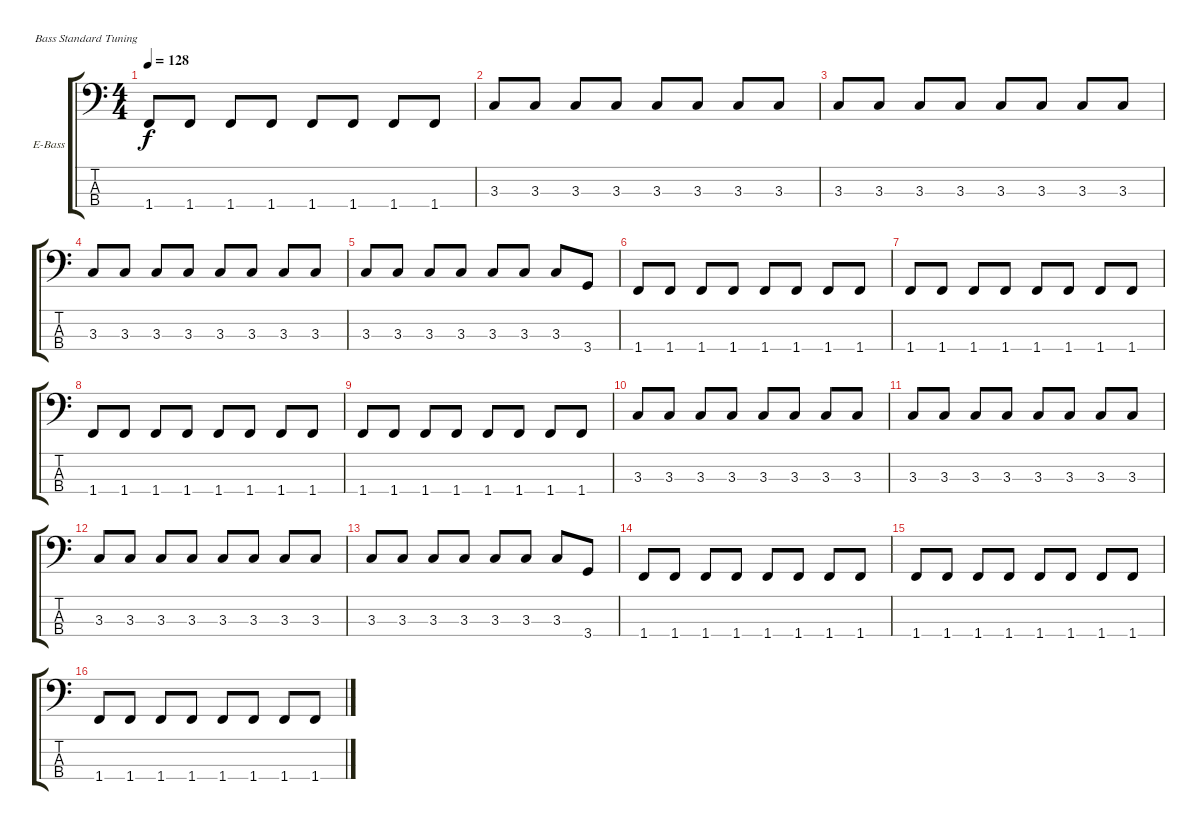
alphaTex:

\bracketExtendMode groupsimilarinstruments
\firstSystemTrackNameOrientation horizontal
\otherSystemsTrackNameOrientation horizontal
\track ("Bass" "E-Bass") {instrument electricbassfinger}
\staff {score tabs}
\tuning (G2 D2 A1 E1)
\ts (4 4)
\tempo 128
\clef f4
\ks c
1.4.8{dy f} 1.4.8 1.4.8 1.4.8 1.4.8 1.4.8 1.4.8 1.4.8 |
3.3.8 3.3.8 3.3.8 3.3.8 3.3.8 3.3.8 3.3.8 3.3.8 |
3.3.8 3.3.8 3.3.8 3.3.8 3.3.8 3.3.8 3.3.8 3.3.8 |
3.3.8 3.3.8 3.3.8 3.3.8 3.3.8 3.3.8 3.3.8 3.3.8 |
3.3.8 3.3.8 3.3.8 3.3.8 3.3.8 3.3.8 3.3.8 3.4.8 |
1.4.8 1.4.8 1.4.8 1.4.8 1.4.8 1.4.8 1.4.8 1.4.8 |
1.4.8 1.4.8 1.4.8 1.4.8 1.4.8 1.4.8 1.4.8 1.4.8 |
1.4.8 1.4.8 1.4.8 1.4.8 1.4.8 1.4.8 1.4.8 1.4.8 |
1.4.8 1.4.8 1.4.8 1.4.8 1.4.8 1.4.8 1.4.8 1.4.8 |
3.3.8 3.3.8 3.3.8 3.3.8 3.3.8 3.3.8 3.3.8 3.3.8 |
3.3.8 3.3.8 3.3.8 3.3.8 3.3.8 3.3.8 3.3.8 3.3.8 |
3.3.8 3.3.8 3.3.8 3.3.8 3.3.8 3.3.8 3.3.8 3.3.8 |
3.3.8 3.3.8 3.3.8 3.3.8 3.3.8 3.3.8 3.3.8 3.4.8 |
1.4.8 1.4.8 1.4.8 1.4.8 1.4.8 1.4.8 1.4.8 1.4.8 |
1.4.8 1.4.8 1.4.8 1.4.8 1.4.8 1.4.8 1.4.8 1.4.8 |
1.4.8 1.4.8 1.4.8 1.4.8 1.4.8 1.4.8 1.4.8 1.4.8
